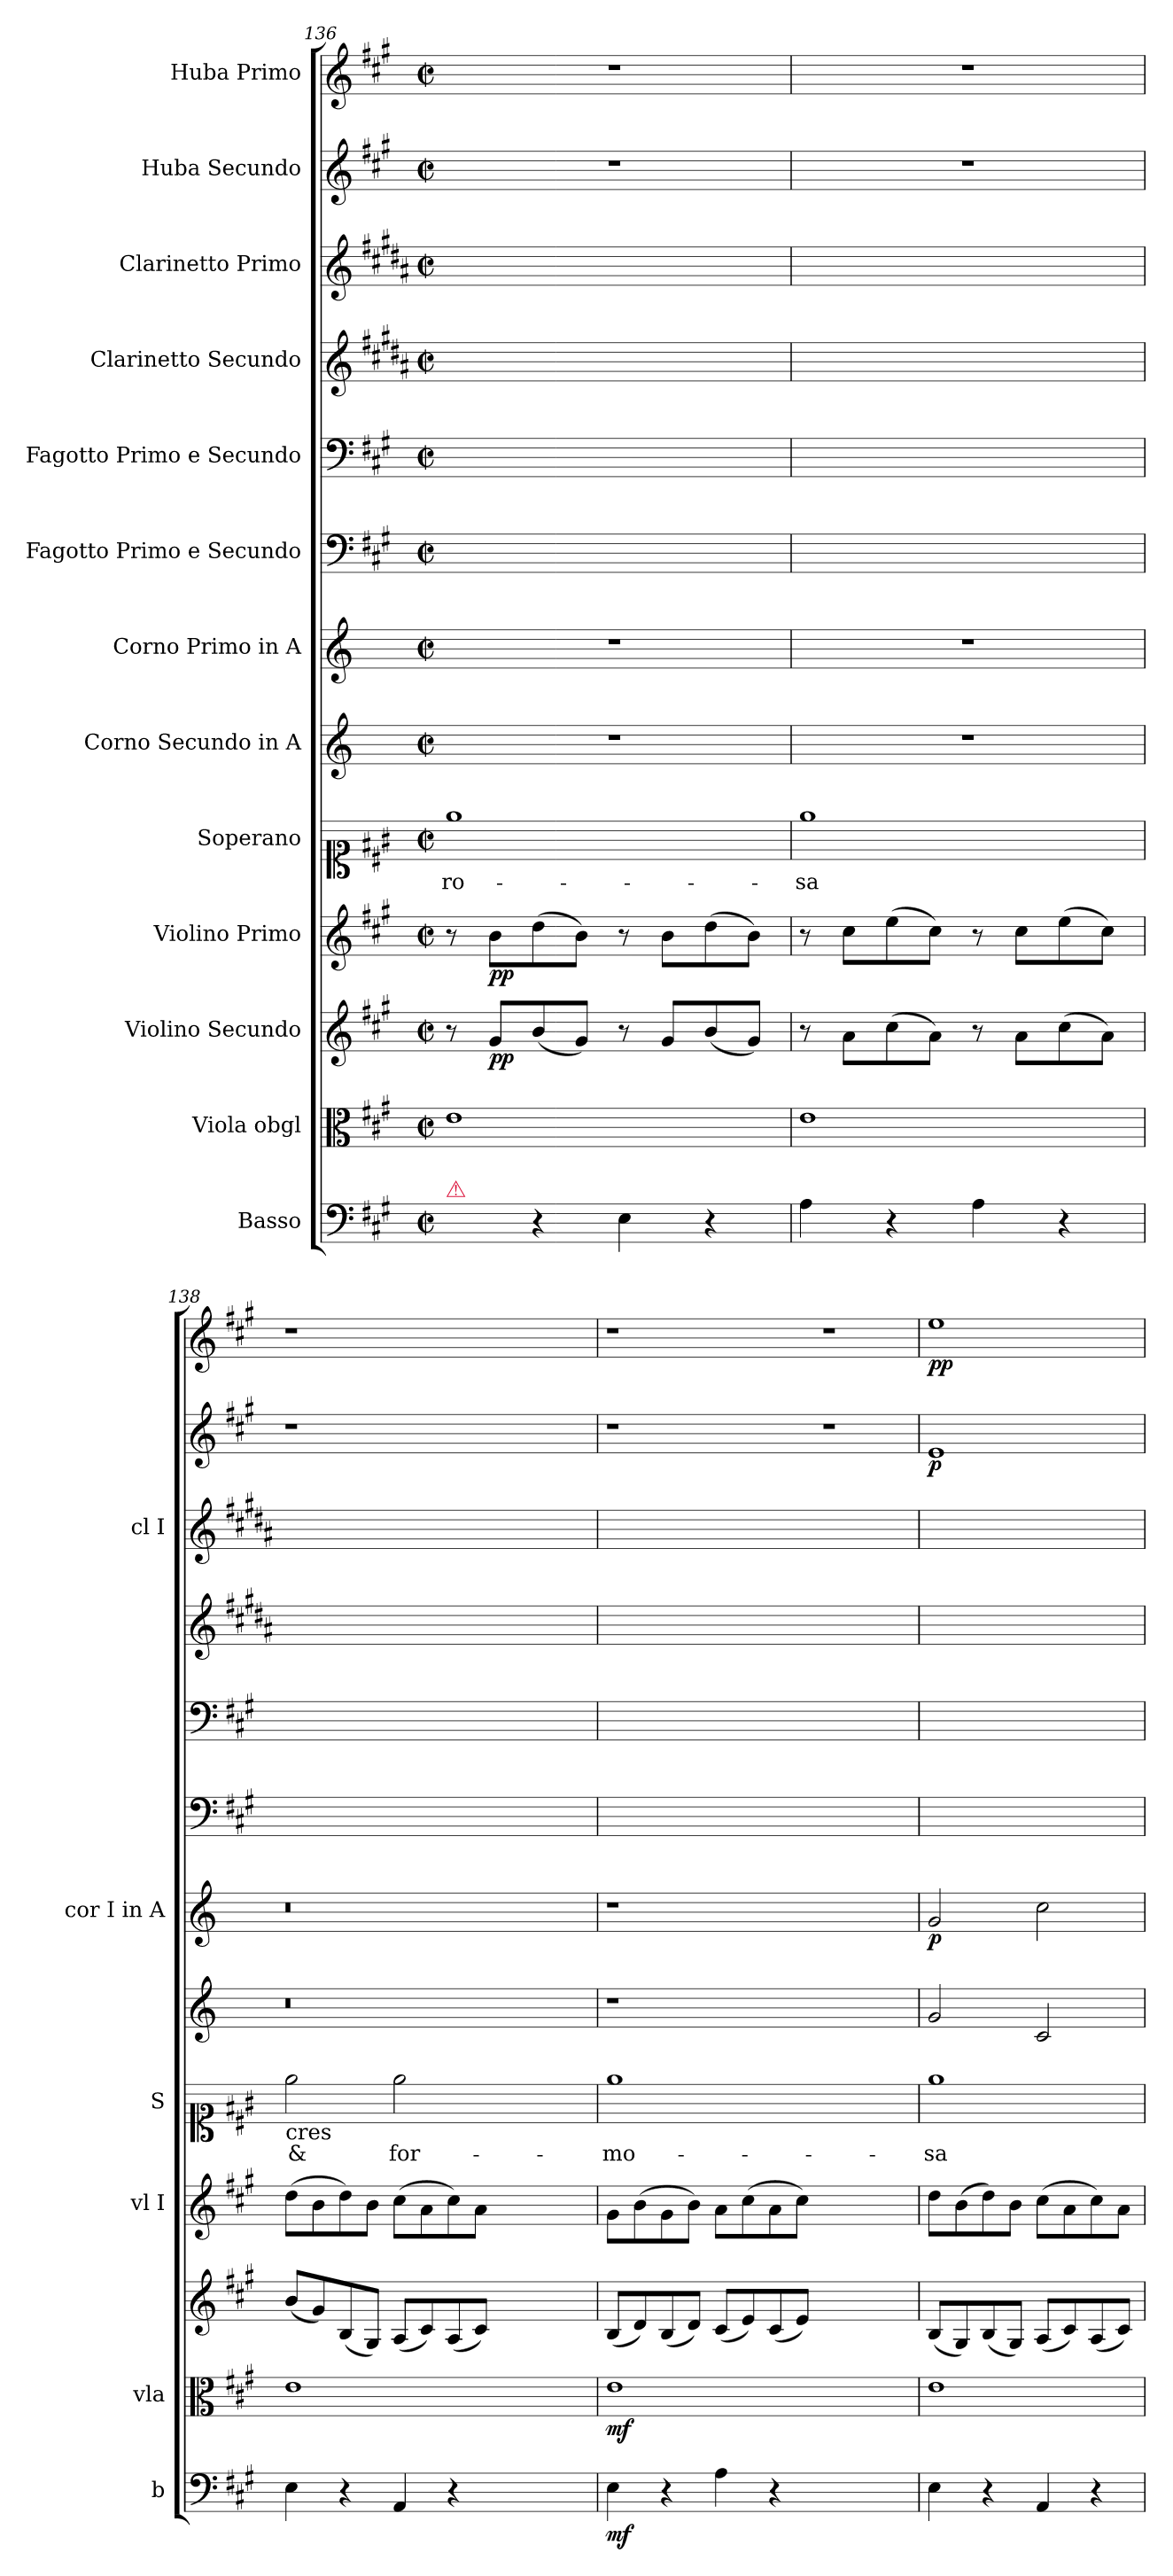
**kern	**dynam	**kern	**dynam	**kern	**dynam	**kern	**dynam	**kern	**text	**kern	**dynam	**kern	**dynam	**kern	**kern	**kern	**kern	**kern	**dynam	**kern	**dynam
*part13	*part13	*part12	*part12	*part11	*part11	*part10	*part10	*part9	*part9	*part8	*part8	*part7	*part7	*part6	*part5	*part4	*part3	*part2	*part2	*part1	*part1
*staff13	*staff13	*staff12	*staff12	*staff11	*staff11	*staff10	*staff10	*staff9	*staff9	*staff8	*staff8	*staff7	*staff7	*staff6	*staff5	*staff4	*staff3	*staff2	*staff2	*staff1	*staff1
*I"Basso	*	*I"Viola obgl	*	*I"Violino Secundo	*	*I"Violino Primo	*	*I"Soperano	*	*I"Corno Secundo in A	*	*I"Corno Primo in A	*	*I"Fagotto Primo e Secundo	*I"Fagotto Primo e Secundo	*I"Clarinetto Secundo	*I"Clarinetto Primo	*I"Huba Secundo	*	*I"Huba Primo	*
*I'b	*	*I'vla	*	*	*	*I'vl I	*	*I'S	*	*	*	*I'cor I in A	*	*	*	*	*I'cl I	*	*	*	*
*clefF4	*	*clefC3	*	*clefG2	*	*clefG2	*	*clefC1	*	*clefG2	*	*clefG2	*	*clefF4	*clefF4	*clefG2	*clefG2	*clefG2	*	*clefG2	*
*	*	*	*	*	*	*	*	*	*	*ITrd2c3	*	*ITrd2c3	*	*	*	*ITrd1c2	*ITrd1c2	*	*	*	*
*k[f#c#g#]	*	*k[f#c#g#]	*	*k[f#c#g#]	*	*k[f#c#g#]	*	*k[f#c#g#]	*	*k[f#c#g#]	*	*k[f#c#g#]	*	*k[f#c#g#]	*k[f#c#g#]	*k[f#c#g#]	*k[f#c#g#]	*k[f#c#g#]	*	*k[f#c#g#]	*
*A:	*	*A:	*	*A:	*	*A:	*	*A:	*	*A:	*	*A:	*	*A:	*A:	*A:	*A:	*A:	*	*A:	*
*M2/2	*	*M2/2	*	*M2/2	*	*M2/2	*	*M2/2	*	*M2/2	*	*M2/2	*	*M2/2	*M2/2	*M2/2	*M2/2	*M2/2	*	*M2/2	*
*met(c|)	*	*met(c|)	*	*met(c|)	*	*met(c|)	*	*met(c|)	*	*met(c|)	*	*met(c|)	*	*met(c|)	*met(c|)	*met(c|)	*met(c|)	*met(c|)	*	*met(c|)	*
=136	=136	=136	=136	=136	=136	=136	=136	=136	=136	=136	=136	=136	=136	=136	=136	=136	=136	=136	=136	=136	=136
!LO:TX:a:color=crimson:t=⚠	!	!	!	!	!	!	!	!	!	!	!	!	!	!	!	!	!	!	!	!	!
4ryy	.	1e	.	8r	.	8r	.	1ee	-ro-	1r	.	1r	.	4ryy	4ryy	1ryy	1ryy	1r	.	1r	.
!	!	!	!	!	!LO:DY:b	!	!	!	!	!	!	!	!	!	!	!	!	!	!	!	!
.	.	.	.	8g#/L	pp.	8b\L	pp	.	.	.	.	.	.	.	.	.	.	.	.	.	.
4r	.	.	.	(8b/	.	(8dd\	.	.	.	.	.	.	.	4ryy	4ryy	.	.	.	.	.	.
.	.	.	.	8g#/J)	.	8b\J)	.	.	.	.	.	.	.	.	.	.	.	.	.	.	.
4E\	.	.	.	8r	.	8r	.	.	.	.	.	.	.	4E\yy	4E\yy	.	.	.	.	.	.
.	.	.	.	8g#/L	.	8b\L	.	.	.	.	.	.	.	.	.	.	.	.	.	.	.
4r	.	.	.	(8b/	.	(8dd\	.	.	.	.	.	.	.	4ryy	4ryy	.	.	.	.	.	.
.	.	.	.	8g#/J)	.	8b\J)	.	.	.	.	.	.	.	.	.	.	.	.	.	.	.
=137	=137	=137	=137	=137	=137	=137	=137	=137	=137	=137	=137	=137	=137	=137	=137	=137	=137	=137	=137	=137	=137
4A\	.	1e	.	8r	.	8r	.	1ee	-sa	1r	.	1r	.	4A\yy	4A\yy	1ryy	1ryy	1r	.	1r	.
.	.	.	.	8a\L	.	8cc#\L	.	.	.	.	.	.	.	.	.	.	.	.	.	.	.
4r	.	.	.	(8cc#\	.	(8ee\	.	.	.	.	.	.	.	4ryy	4ryy	.	.	.	.	.	.
.	.	.	.	8a\J)	.	8cc#\J)	.	.	.	.	.	.	.	.	.	.	.	.	.	.	.
4A\	.	.	.	8r	.	8r	.	.	.	.	.	.	.	4A\yy	4A\yy	.	.	.	.	.	.
.	.	.	.	8a\L	.	8cc#\L	.	.	.	.	.	.	.	.	.	.	.	.	.	.	.
4r	.	.	.	(8cc#\	.	(8ee\	.	.	.	.	.	.	.	4ryy	4ryy	.	.	.	.	.	.
.	.	.	.	8a\J)	.	8cc#\J)	.	.	.	.	.	.	.	.	.	.	.	.	.	.	.
=138	=138	=138	=138	=138	=138	=138	=138	=138	=138	=138	=138	=138	=138	=138	=138	=138	=138	=138	=138	=138	=138
!	!	!	!	!	!	!	!	!LO:TX:b:t=cres	!	!	!	!	!	!	!	!	!	!	!	!	!
4E\	.	1e	.	(8b/L	.	(8dd\L	.	2ee\	&	0r	.	0r	.	4E\yy	4E\yy	1ryy	1ryy	1r	.	1r	.
.	.	.	.	8g#/)	.	8b\	.	.	.	.	.	.	.	.	.	.	.	.	.	.	.
4r	.	.	.	(8B/	.	8dd\)	.	.	.	.	.	.	.	4ryy	4ryy	.	.	.	.	.	.
.	.	.	.	8G#/J)	.	8b\J	.	.	.	.	.	.	.	.	.	.	.	.	.	.	.
4AA/	.	.	.	(8A/L	.	(8cc#\L	.	2ee\	for-	.	.	.	.	4AA/yy	4AA/yy	.	.	.	.	.	.
.	.	.	.	8c#/)	.	8a\	.	.	.	.	.	.	.	.	.	.	.	.	.	.	.
4r	.	.	.	(8A/	.	8cc#\)	.	.	.	.	.	.	.	4ryy	4ryy	.	.	.	.	.	.
.	.	.	.	8c#/J)	.	8a\J	.	.	.	.	.	.	.	.	.	.	.	.	.	.	.
1ryy	.	1ryy	.	1ryy	.	1ryy	.	1ryy	.	.	.	.	.	1ryy	1ryy	1ryy	1ryy	1ryy	.	1ryy	.
=139	=139	=139	=139	=139	=139	=139	=139	=139	=139	=139	=139	=139	=139	=139	=139	=139	=139	=139	=139	=139	=139
4E\	mf	1e	mf	(8B/L	.	8g#\L	.	1ee	-mo-	1r	.	1r	.	4E\yy	4E\yy	1ryy	1ryy	1r	.	1r	.
.	.	.	.	8d/)	.	(8b\	.	.	.	.	.	.	.	.	.	.	.	.	.	.	.
4r	.	.	.	(8B/	.	8g#\	.	.	.	.	.	.	.	4ryy	4ryy	.	.	.	.	.	.
.	.	.	.	8d/J)	.	8b\J)	.	.	.	.	.	.	.	.	.	.	.	.	.	.	.
4A\	.	.	.	(8c#/L	.	8a\L	.	.	.	.	.	.	.	4A\yy	4A\yy	.	.	.	.	.	.
.	.	.	.	8e/)	.	(8cc#\	.	.	.	.	.	.	.	.	.	.	.	.	.	.	.
4r	.	.	.	(8c#/	.	8a\	.	.	.	.	.	.	.	4ryy	4ryy	.	.	.	.	.	.
.	.	.	.	8e/J)	.	8cc#\J)	.	.	.	.	.	.	.	.	.	.	.	.	.	.	.
1ryy	.	1ryy	.	1ryy	.	1ryy	.	1ryy	.	1ryy	.	1ryy	.	1ryy	1ryy	1ryy	1ryy	1r	.	1r	.
=140	=140	=140	=140	=140	=140	=140	=140	=140	=140	=140	=140	=140	=140	=140	=140	=140	=140	=140	=140	=140	=140
!	!	!	!	!	!	!	!LO:DY:b	!	!	!	!LO:DY:b	!	!	!	!	!	!	!	!	!	!
4E\	.	1e	.	(8B/L	.	8dd\L	mezzofor&colon;	1ee	-sa	2e/	pia	2e/	p	4E\yy	4E\yy	1ryy	1ryy	1e	p	1ee	pp
.	.	.	.	8G#/)	.	(8b\	.	.	.	.	.	.	.	.	.	.	.	.	.	.	.
4r	.	.	.	(8B/	.	8dd\)	.	.	.	.	.	.	.	4ryy	4ryy	.	.	.	.	.	.
.	.	.	.	8G#/J)	.	8b\J	.	.	.	.	.	.	.	.	.	.	.	.	.	.	.
4AA/	.	.	.	(8A/L	.	(8cc#\L	.	.	.	2A/	.	2a\	.	4AA/yy	4AA/yy	.	.	.	.	.	.
.	.	.	.	8c#/)	.	8a\	.	.	.	.	.	.	.	.	.	.	.	.	.	.	.
4r	.	.	.	(8A/	.	8cc#\)	.	.	.	.	.	.	.	4ryy	4ryy	.	.	.	.	.	.
.	.	.	.	8c#/J)	.	8a\J	.	.	.	.	.	.	.	.	.	.	.	.	.	.	.
=	=	=	=	=	=	=	=	=	=	=	=	=	=	=	=	=	=	=	=	=	=
*-	*-	*-	*-	*-	*-	*-	*-	*-	*-	*-	*-	*-	*-	*-	*-	*-	*-	*-	*-	*-	*-
